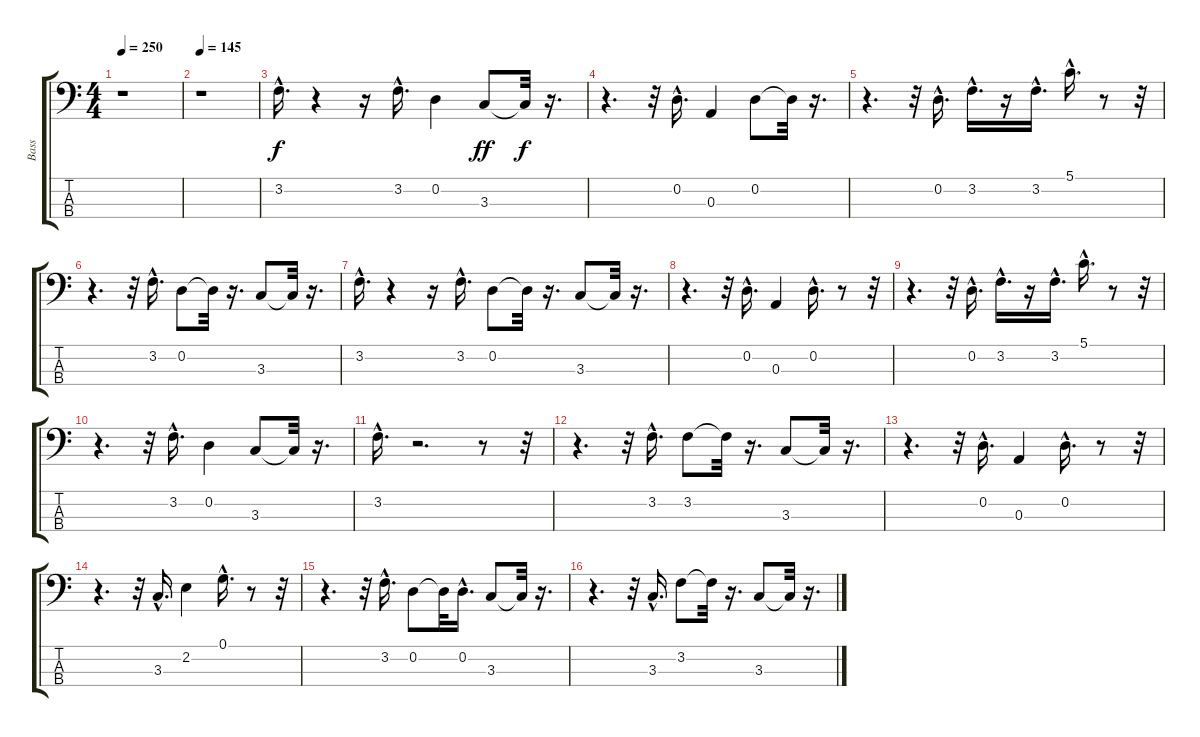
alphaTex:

\track ("Bass" "Bass") {instrument fretlessbass}
\staff {score tabs}
\tuning (G2 D2 A1 E1) {hide}
\ts (4 4)
\tempo 250
\clef f4
\ks c
r.1{dy f instrument fretlessbass} |
\tempo 145
r.1 |
3.2{hac}.16{d} r.4 r.16 3.2{hac}.16{d} 0.2.4 3.3.8{dy ff} 3.3{t}.32{dy f} r.16{d} |
r.4{d} r.32 0.2{hac}.16{d} 0.3.4 0.2.8 0.2{t}.32 r.16{d} |
r.4{d} r.32 0.2{hac}.16{d} 3.2{hac}.16{d} r.16 3.2{hac}.16{d} 5.1{hac}.16{d} r.8 r.32 |
r.4{d} r.32 3.2{hac}.16{d} 0.2.8 0.2{t}.32 r.16{d} 3.3.8 3.3{t}.32 r.16{d} |
3.2{hac}.16{d} r.4 r.16 3.2{hac}.16{d} 0.2.8 0.2{t}.32 r.16{d} 3.3.8 3.3{t}.32 r.16{d} |
r.4{d} r.32 0.2{hac}.16{d} 0.3.4 0.2{hac}.16{d} r.8 r.32 |
r.4{d} r.32 0.2{hac}.16{d} 3.2{hac}.16{d} r.16 3.2{hac}.16{d} 5.1{hac}.16{d} r.8 r.32 |
r.4{d} r.32 3.2{hac}.16{d} 0.2.4 3.3.8 3.3{t}.32 r.16{d} |
3.2{hac}.16{d} r.2{d} r.8 r.32 |
r.4{d} r.32 3.2{hac}.16{d} 3.2.8 3.2{t}.32 r.16{d} 3.3.8 3.3{t}.32 r.16{d} |
r.4{d} r.32 0.2{hac}.16{d} 0.3.4 0.2{hac}.16{d} r.8 r.32 |
r.4{d} r.32 3.3{hac}.16{d} 2.2.4 0.1{hac}.16{d} r.8 r.32 |
r.4{d} r.32 3.2{hac}.16{d} 0.2.8 0.2{t}.32 0.2{hac}.16{d} 3.3.8 3.3{t}.32 r.16{d} |
r.4{d} r.32 3.3{hac}.16{d} 3.2.8 3.2{t}.32 r.16{d} 3.3.8 3.3{t}.32 r.16{d}
